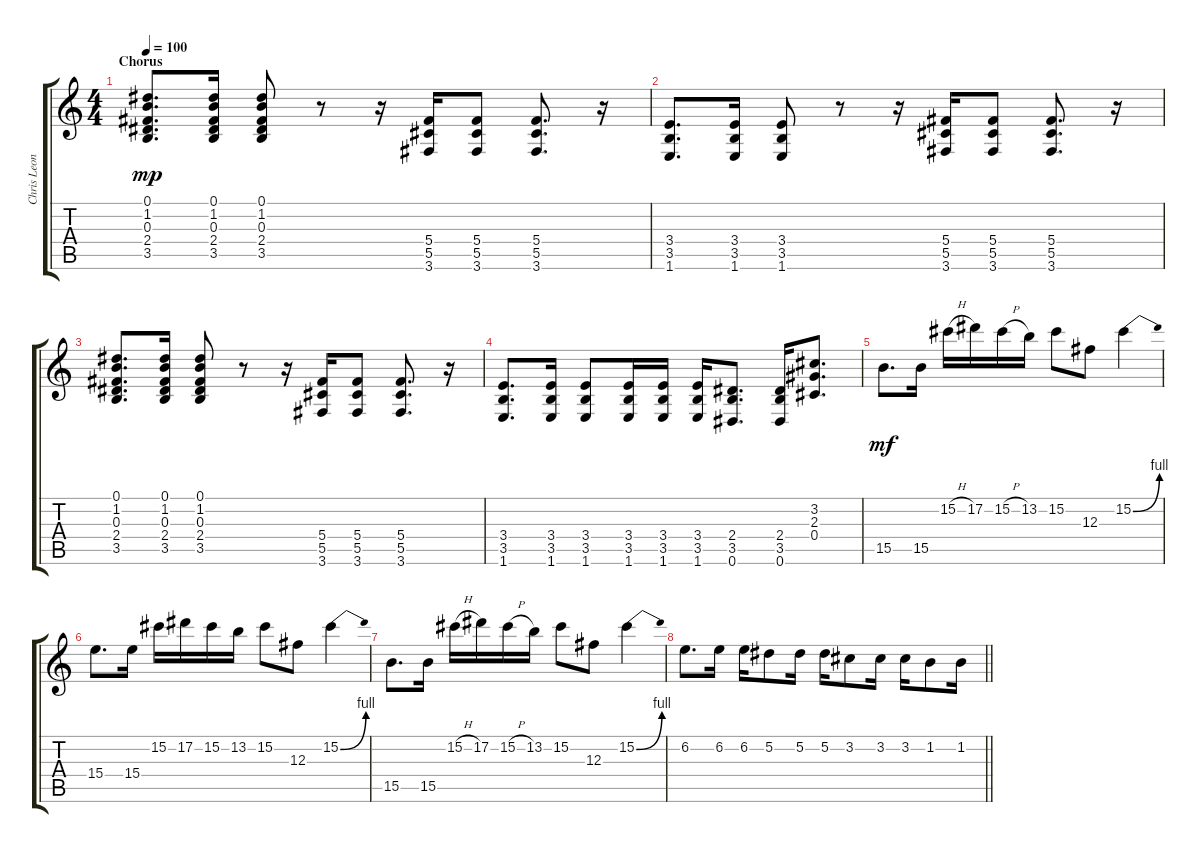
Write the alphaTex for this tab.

\track ("Chris Leonard" "Chris Leon") {instrument overdrivenguitar}
\staff {score tabs}
\tuning (Eb4 Bb3 Gb3 Db3 Ab2 Eb2) {hide}
\ts (4 4)
\section ("" "Chorus")
\tempo 100
\clef g2
\ks c
(0.1 1.2 0.3 2.4 3.5).8{d dy mp} (0.1 1.2 0.3 2.4 3.5).16 (0.1 1.2 0.3 2.4 3.5).8 r.8 r.16 (5.4 5.5 3.6).16 (5.4 5.5 3.6).8 (5.4 5.5 3.6).8{d} r.16 |
(3.4 3.5 1.6).8{d} (3.4 3.5 1.6).16 (3.4 3.5 1.6).8 r.8 r.16 (5.4 5.5 3.6).16 (5.4 5.5 3.6).8 (5.4 5.5 3.6).8{d} r.16 |
(0.1 1.2 0.3 2.4 3.5).8{d} (0.1 1.2 0.3 2.4 3.5).16 (0.1 1.2 0.3 2.4 3.5).8 r.8 r.16 (5.4 5.5 3.6).16 (5.4 5.5 3.6).8 (5.4 5.5 3.6).8{d} r.16 |
(3.4 3.5 1.6).8{d} (3.4 3.5 1.6).16 (3.4 3.5 1.6).8 (3.4 3.5 1.6).16 (3.4 3.5 1.6).16 (3.4 3.5 1.6).16 (2.4 3.5 0.6).8{d} (2.4 3.5 0.6).16 (3.2 2.3 0.4).8{d} |
15.5.8{d dy mf} 15.5.16 15.2{h}.16 17.2.16 15.2{h}.16 13.2.16 15.2.8 12.3.8 15.2{be (bend 0 0 60 4)}.4 |
15.4.8{d} 15.4.16 15.2.16 17.2.16 15.2.16 13.2.16 15.2.8 12.3.8 15.2{be (bend 0 0 60 4)}.4 |
15.5.8{d} 15.5.16 15.2{h}.16 17.2.16 15.2{h}.16 13.2.16 15.2.8 12.3.8 15.2{be (bend 0 0 60 4)}.4 |
\barLineRight lightlight
6.2.8{d} 6.2.16 6.2.16 5.2.8 5.2.16 5.2.16 3.2.8 3.2.16 3.2.16 1.2.8 1.2.16
